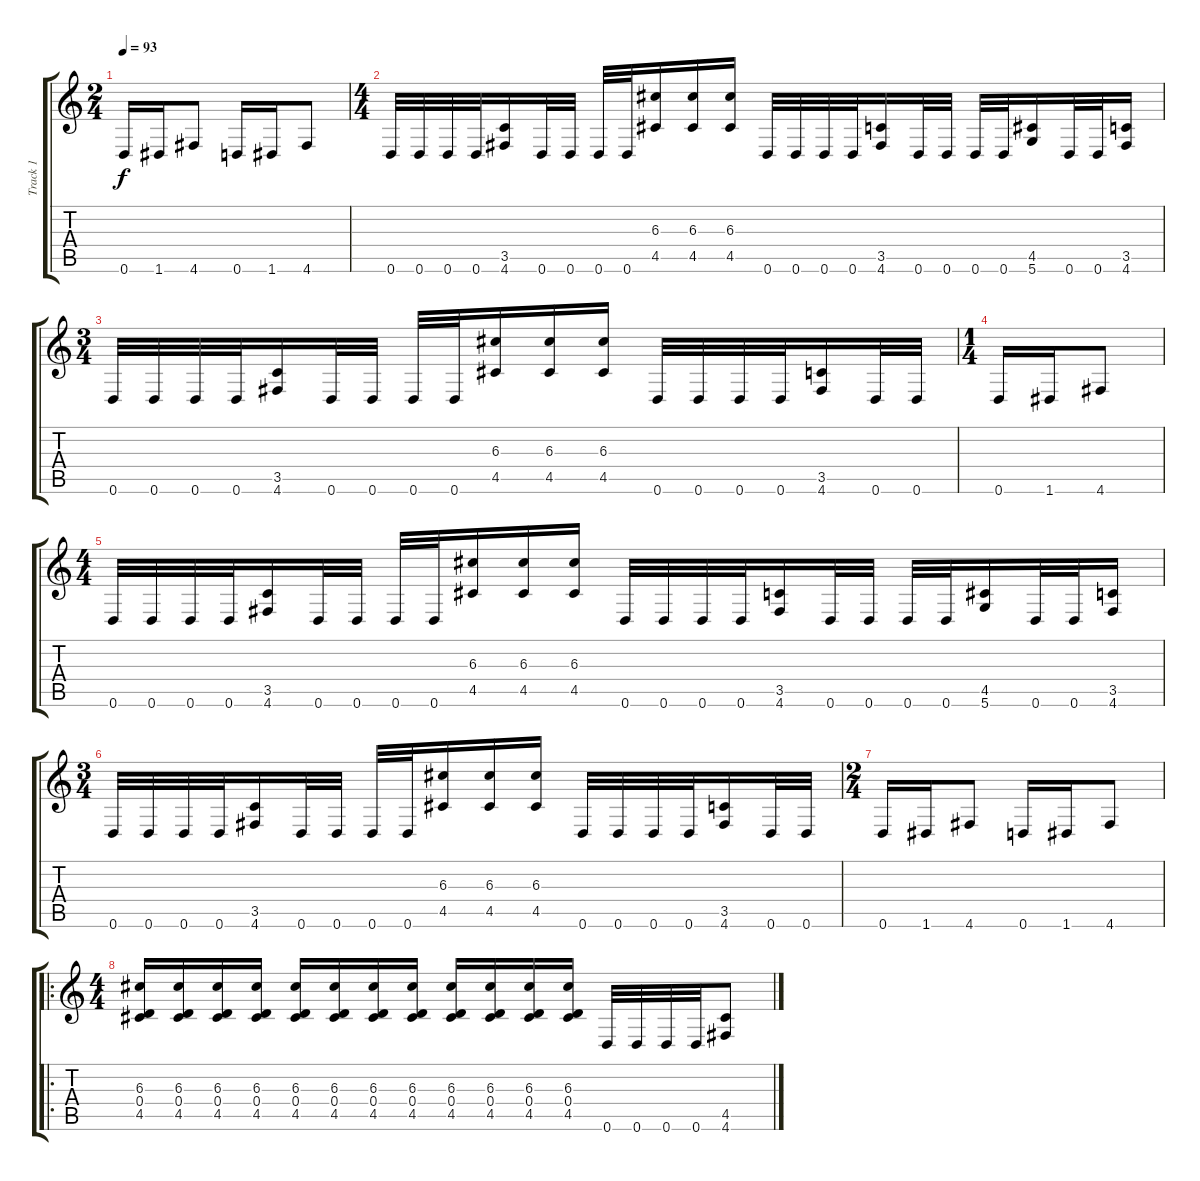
\track ("Track 1" "Track 1") {instrument overdrivenguitar}
\staff {score tabs}
\tuning (E4 B3 G3 D3 A2 D2) {hide}
\ts (2 4)
\tempo 93
\clef g2
\ks c
0.6.16{dy f} 1.6.16 4.6.8 0.6.16 1.6.16 4.6.8 |
\ts (4 4)
0.6.32 0.6.32 0.6.32 0.6.32 (3.5 4.6).16 0.6.32 0.6.32 0.6.32 0.6.32 (6.3 4.5).16 (6.3 4.5).16 (6.3 4.5).16 0.6.32 0.6.32 0.6.32 0.6.32 (3.5 4.6).16 0.6.32 0.6.32 0.6.32 0.6.32 (4.5 5.6).16 0.6.32 0.6.32 (3.5 4.6).16 |
\ts (3 4)
0.6.32 0.6.32 0.6.32 0.6.32 (3.5 4.6).16 0.6.32 0.6.32 0.6.32 0.6.32 (6.3 4.5).16 (6.3 4.5).16 (6.3 4.5).16 0.6.32 0.6.32 0.6.32 0.6.32 (3.5 4.6).16 0.6.32 0.6.32 |
\ts (1 4)
0.6.16 1.6.16 4.6.8 |
\ts (4 4)
0.6.32 0.6.32 0.6.32 0.6.32 (3.5 4.6).16 0.6.32 0.6.32 0.6.32 0.6.32 (6.3 4.5).16 (6.3 4.5).16 (6.3 4.5).16 0.6.32 0.6.32 0.6.32 0.6.32 (3.5 4.6).16 0.6.32 0.6.32 0.6.32 0.6.32 (4.5 5.6).16 0.6.32 0.6.32 (3.5 4.6).16 |
\ts (3 4)
0.6.32 0.6.32 0.6.32 0.6.32 (3.5 4.6).16 0.6.32 0.6.32 0.6.32 0.6.32 (6.3 4.5).16 (6.3 4.5).16 (6.3 4.5).16 0.6.32 0.6.32 0.6.32 0.6.32 (3.5 4.6).16 0.6.32 0.6.32 |
\ts (2 4)
0.6.16 1.6.16 4.6.8 0.6.16 1.6.16 4.6.8 |
\ro
\ts (4 4)
(6.3 0.4 4.5).16 (6.3 0.4 4.5).16 (6.3 0.4 4.5).16 (6.3 0.4 4.5).16 (6.3 0.4 4.5).16 (6.3 0.4 4.5).16 (6.3 0.4 4.5).16 (6.3 0.4 4.5).16 (6.3 0.4 4.5).16 (6.3 0.4 4.5).16 (6.3 0.4 4.5).16 (6.3 0.4 4.5).16 0.6.32 0.6.32 0.6.32 0.6.32 (4.5 4.6).8
